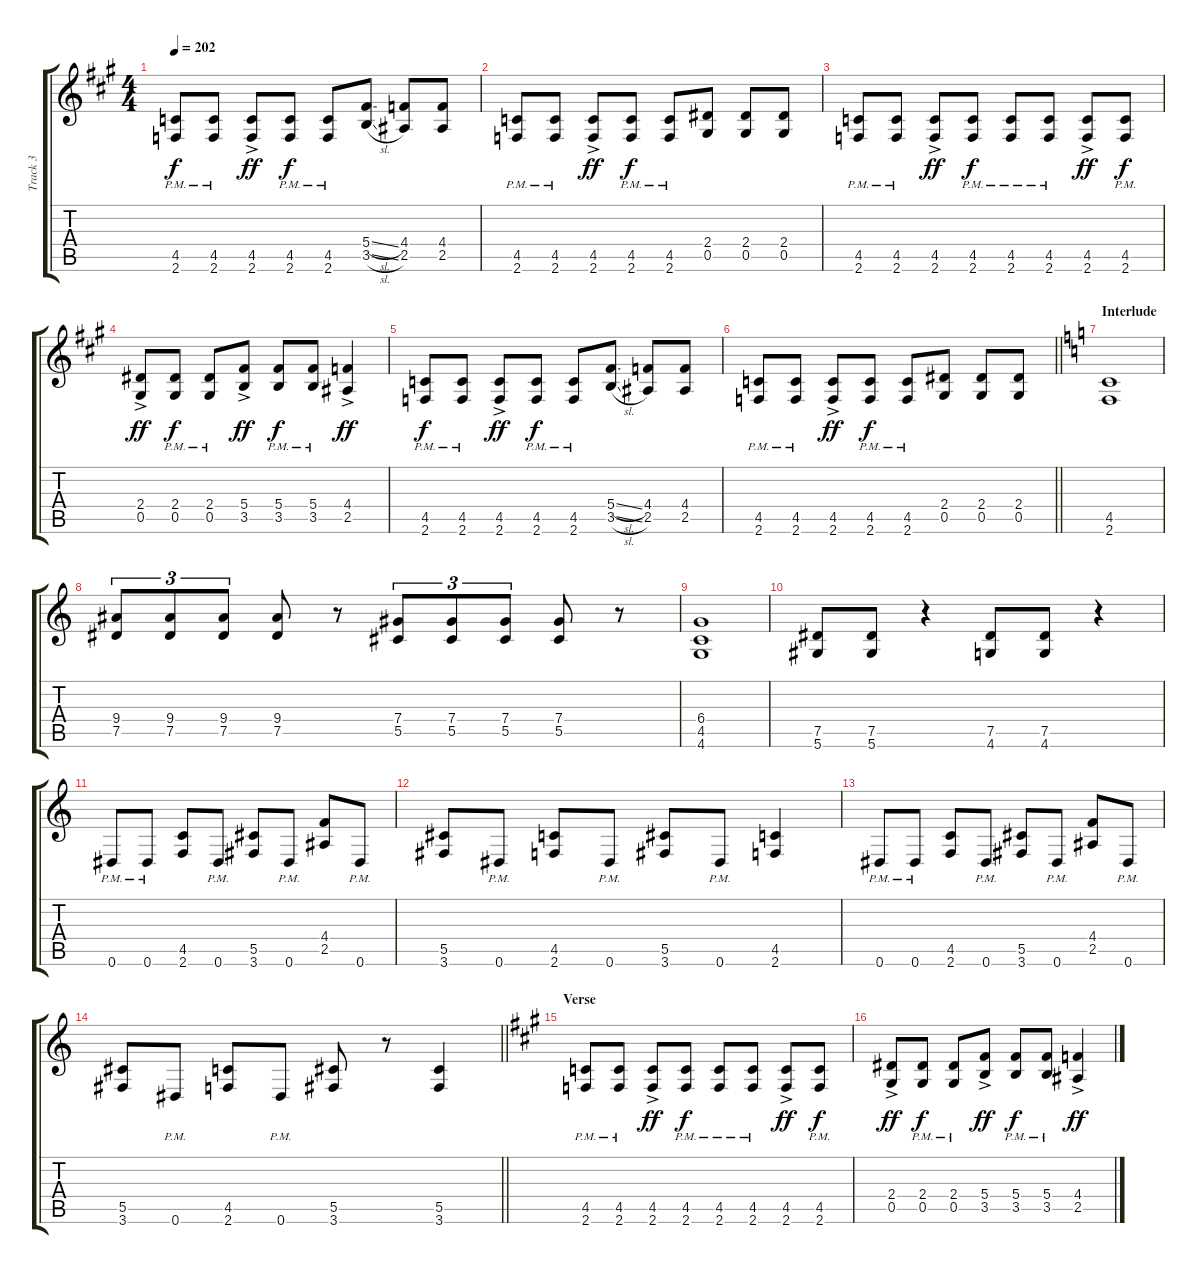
\track ("Track 3" "Track 3") {instrument distortionguitar}
\staff {score tabs}
\tuning (Eb4 Bb3 Gb3 Db3 Ab2 Eb2) {hide}
\ts (4 4)
\tempo 202
\clef g2
\ks a
(4.5{pm} 2.6{pm}).8{dy f} (4.5{pm} 2.6{pm}).8 (4.5{ac} 2.6{ac}).8{dy ff} (4.5{pm} 2.6{pm}).8{dy f} (4.5{pm} 2.6{pm}).8 (5.4{sl} 3.5{sl}).8 (4.4 2.5).8 (4.4 2.5).8 |
(4.5{pm} 2.6{pm}).8 (4.5{pm} 2.6{pm}).8 (4.5{ac} 2.6{ac}).8{dy ff} (4.5{pm} 2.6{pm}).8{dy f} (4.5{pm} 2.6{pm}).8 (2.4 0.5).8 (2.4 0.5).8 (2.4 0.5).8 |
(4.5{pm} 2.6{pm}).8 (4.5{pm} 2.6{pm}).8 (4.5{ac} 2.6{ac}).8{dy ff} (4.5{pm} 2.6{pm}).8{dy f} (4.5{pm} 2.6{pm}).8 (4.5{pm} 2.6{pm}).8 (4.5{ac} 2.6{ac}).8{dy ff} (4.5{pm} 2.6{pm}).8{dy f} |
(2.4{ac} 0.5{ac}).8{dy ff} (2.4{pm} 0.5{pm}).8{dy f} (2.4{pm} 0.5{pm}).8 (5.4{ac} 3.5{ac}).8{dy ff} (5.4{pm} 3.5{pm}).8{dy f} (5.4{pm} 3.5{pm}).8 (4.4{ac} 2.5{ac}).4{dy ff} |
(4.5{pm} 2.6{pm}).8{dy f} (4.5{pm} 2.6{pm}).8 (4.5{ac} 2.6{ac}).8{dy ff} (4.5{pm} 2.6{pm}).8{dy f} (4.5{pm} 2.6{pm}).8 (5.4{sl} 3.5{sl}).8 (4.4 2.5).8 (4.4 2.5).8 |
\barLineRight lightlight
(4.5{pm} 2.6{pm}).8 (4.5{pm} 2.6{pm}).8 (4.5{ac} 2.6{ac}).8{dy ff} (4.5{pm} 2.6{pm}).8{dy f} (4.5{pm} 2.6{pm}).8 (2.4 0.5).8 (2.4 0.5).8 (2.4 0.5).8 |
\section ("" "Interlude")
\ks c
(4.5 2.6).1 |
(9.4 7.5).8{tu (3 2)} (9.4 7.5).8{tu (3 2)} (9.4 7.5).8{tu (3 2)} (9.4 7.5).8 r.8 (7.4 5.5).8{tu (3 2)} (7.4 5.5).8{tu (3 2)} (7.4 5.5).8{tu (3 2)} (7.4 5.5).8 r.8 |
(6.4 4.5 4.6).1 |
(7.5 5.6).8 (7.5 5.6).8 r.4 (7.5 4.6).8 (7.5 4.6).8 r.4 |
0.6{pm}.8 0.6{pm}.8 (4.5 2.6).8 0.6{pm}.8 (5.5 3.6).8 0.6{pm}.8 (4.4 2.5).8 0.6{pm}.8 |
(5.5 3.6).8 0.6{pm}.8 (4.5 2.6).8 0.6{pm}.8 (5.5 3.6).8 0.6{pm}.8 (4.5 2.6).4 |
0.6{pm}.8 0.6{pm}.8 (4.5 2.6).8 0.6{pm}.8 (5.5 3.6).8 0.6{pm}.8 (4.4 2.5).8 0.6{pm}.8 |
\barLineRight lightlight
(5.5 3.6).8 0.6{pm}.8 (4.5 2.6).8 0.6{pm}.8 (5.5 3.6).8 r.8 (5.5 3.6).4 |
\section ("" "Verse")
\ks a
(4.5{pm} 2.6{pm}).8 (4.5{pm} 2.6{pm}).8 (4.5{ac} 2.6{ac}).8{dy ff} (4.5{pm} 2.6{pm}).8{dy f} (4.5{pm} 2.6{pm}).8 (4.5{pm} 2.6{pm}).8 (4.5{ac} 2.6{ac}).8{dy ff} (4.5{pm} 2.6{pm}).8{dy f} |
(2.4{ac} 0.5{ac}).8{dy ff} (2.4{pm} 0.5{pm}).8{dy f} (2.4{pm} 0.5{pm}).8 (5.4{ac} 3.5{ac}).8{dy ff} (5.4{pm} 3.5{pm}).8{dy f} (5.4{pm} 3.5{pm}).8 (4.4{ac} 2.5{ac}).4{dy ff}
